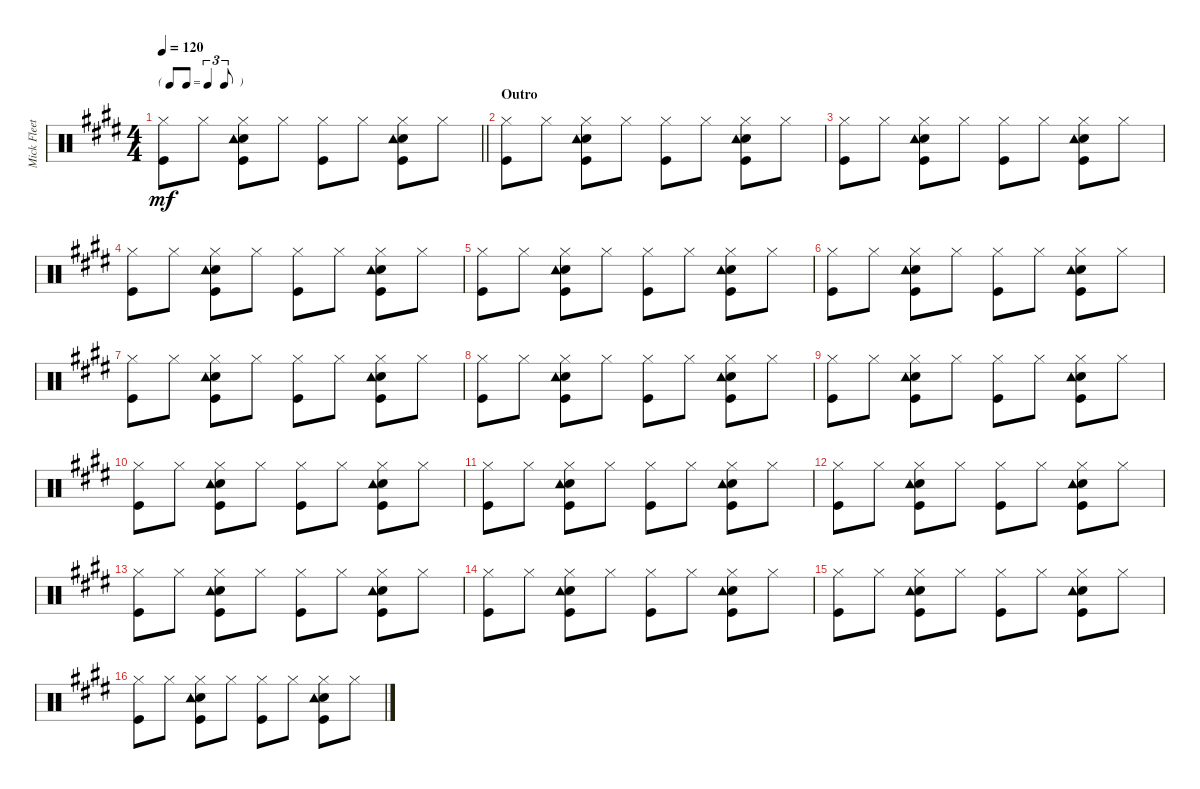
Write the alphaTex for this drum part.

\track ("Mick Fleetwood (Drums)" "Mick Fleet") {instrument percussion}
\staff {score}
\articulation defaults
\ts (4 4)
\tf triplet8th
\tempo 120
\clef neutral
\barLineRight lightlight
\ks e
("Kick (hit)" "Hi-Hat (closed)").8{dy mf} "Hi-Hat (closed)".8 ("Kick (hit)" "Snare (hit) 2" "Hi-Hat (closed)" "Tambourine (hit)").8 "Hi-Hat (closed)".8 ("Kick (hit)" "Hi-Hat (closed)").8 "Hi-Hat (closed)".8 ("Kick (hit)" "Snare (hit) 2" "Hi-Hat (closed)" "Tambourine (hit)").8 "Hi-Hat (closed)".8 |
\section ("" "Outro")
("Kick (hit)" "Hi-Hat (closed)").8 "Hi-Hat (closed)".8 ("Kick (hit)" "Snare (hit) 2" "Hi-Hat (closed)" "Tambourine (hit)").8 "Hi-Hat (closed)".8 ("Kick (hit)" "Hi-Hat (closed)").8 "Hi-Hat (closed)".8 ("Kick (hit)" "Snare (hit) 2" "Hi-Hat (closed)" "Tambourine (hit)").8 "Hi-Hat (closed)".8 |
("Kick (hit)" "Hi-Hat (closed)").8 "Hi-Hat (closed)".8 ("Kick (hit)" "Snare (hit) 2" "Hi-Hat (closed)" "Tambourine (hit)").8 "Hi-Hat (closed)".8 ("Kick (hit)" "Hi-Hat (closed)").8 "Hi-Hat (closed)".8 ("Kick (hit)" "Snare (hit) 2" "Hi-Hat (closed)" "Tambourine (hit)").8 "Hi-Hat (closed)".8 |
("Kick (hit)" "Hi-Hat (closed)").8 "Hi-Hat (closed)".8 ("Kick (hit)" "Snare (hit) 2" "Hi-Hat (closed)" "Tambourine (hit)").8 "Hi-Hat (closed)".8 ("Kick (hit)" "Hi-Hat (closed)").8 "Hi-Hat (closed)".8 ("Kick (hit)" "Snare (hit) 2" "Hi-Hat (closed)" "Tambourine (hit)").8 "Hi-Hat (closed)".8 |
("Kick (hit)" "Hi-Hat (closed)").8 "Hi-Hat (closed)".8 ("Kick (hit)" "Snare (hit) 2" "Hi-Hat (closed)" "Tambourine (hit)").8 "Hi-Hat (closed)".8 ("Kick (hit)" "Hi-Hat (closed)").8 "Hi-Hat (closed)".8 ("Kick (hit)" "Snare (hit) 2" "Hi-Hat (closed)" "Tambourine (hit)").8 "Hi-Hat (closed)".8 |
("Kick (hit)" "Hi-Hat (closed)").8 "Hi-Hat (closed)".8 ("Kick (hit)" "Snare (hit) 2" "Hi-Hat (closed)" "Tambourine (hit)").8 "Hi-Hat (closed)".8 ("Kick (hit)" "Hi-Hat (closed)").8 "Hi-Hat (closed)".8 ("Kick (hit)" "Snare (hit) 2" "Hi-Hat (closed)" "Tambourine (hit)").8 "Hi-Hat (closed)".8 |
("Kick (hit)" "Hi-Hat (closed)").8 "Hi-Hat (closed)".8 ("Kick (hit)" "Snare (hit) 2" "Hi-Hat (closed)" "Tambourine (hit)").8 "Hi-Hat (closed)".8 ("Kick (hit)" "Hi-Hat (closed)").8 "Hi-Hat (closed)".8 ("Kick (hit)" "Snare (hit) 2" "Hi-Hat (closed)" "Tambourine (hit)").8 "Hi-Hat (closed)".8 |
("Kick (hit)" "Hi-Hat (closed)").8 "Hi-Hat (closed)".8 ("Kick (hit)" "Snare (hit) 2" "Hi-Hat (closed)" "Tambourine (hit)").8 "Hi-Hat (closed)".8 ("Kick (hit)" "Hi-Hat (closed)").8 "Hi-Hat (closed)".8 ("Kick (hit)" "Snare (hit) 2" "Hi-Hat (closed)" "Tambourine (hit)").8 "Hi-Hat (closed)".8 |
("Kick (hit)" "Hi-Hat (closed)").8 "Hi-Hat (closed)".8 ("Kick (hit)" "Snare (hit) 2" "Hi-Hat (closed)" "Tambourine (hit)").8 "Hi-Hat (closed)".8 ("Kick (hit)" "Hi-Hat (closed)").8 "Hi-Hat (closed)".8 ("Kick (hit)" "Snare (hit) 2" "Hi-Hat (closed)" "Tambourine (hit)").8 "Hi-Hat (closed)".8 |
("Kick (hit)" "Hi-Hat (closed)").8 "Hi-Hat (closed)".8 ("Kick (hit)" "Snare (hit) 2" "Hi-Hat (closed)" "Tambourine (hit)").8 "Hi-Hat (closed)".8 ("Kick (hit)" "Hi-Hat (closed)").8 "Hi-Hat (closed)".8 ("Kick (hit)" "Snare (hit) 2" "Hi-Hat (closed)" "Tambourine (hit)").8 "Hi-Hat (closed)".8 |
("Kick (hit)" "Hi-Hat (closed)").8 "Hi-Hat (closed)".8 ("Kick (hit)" "Snare (hit) 2" "Hi-Hat (closed)" "Tambourine (hit)").8 "Hi-Hat (closed)".8 ("Kick (hit)" "Hi-Hat (closed)").8 "Hi-Hat (closed)".8 ("Kick (hit)" "Snare (hit) 2" "Hi-Hat (closed)" "Tambourine (hit)").8 "Hi-Hat (closed)".8 |
("Kick (hit)" "Hi-Hat (closed)").8 "Hi-Hat (closed)".8 ("Kick (hit)" "Snare (hit) 2" "Hi-Hat (closed)" "Tambourine (hit)").8 "Hi-Hat (closed)".8 ("Kick (hit)" "Hi-Hat (closed)").8 "Hi-Hat (closed)".8 ("Kick (hit)" "Snare (hit) 2" "Hi-Hat (closed)" "Tambourine (hit)").8 "Hi-Hat (closed)".8 |
("Kick (hit)" "Hi-Hat (closed)").8{volume 0} "Hi-Hat (closed)".8 ("Kick (hit)" "Snare (hit) 2" "Hi-Hat (closed)" "Tambourine (hit)").8 "Hi-Hat (closed)".8 ("Kick (hit)" "Hi-Hat (closed)").8 "Hi-Hat (closed)".8 ("Kick (hit)" "Snare (hit) 2" "Hi-Hat (closed)" "Tambourine (hit)").8 "Hi-Hat (closed)".8 |
("Kick (hit)" "Hi-Hat (closed)").8 "Hi-Hat (closed)".8 ("Kick (hit)" "Snare (hit) 2" "Hi-Hat (closed)" "Tambourine (hit)").8 "Hi-Hat (closed)".8 ("Kick (hit)" "Hi-Hat (closed)").8 "Hi-Hat (closed)".8 ("Kick (hit)" "Snare (hit) 2" "Hi-Hat (closed)" "Tambourine (hit)").8 "Hi-Hat (closed)".8 |
("Kick (hit)" "Hi-Hat (closed)").8 "Hi-Hat (closed)".8 ("Kick (hit)" "Snare (hit) 2" "Hi-Hat (closed)" "Tambourine (hit)").8 "Hi-Hat (closed)".8 ("Kick (hit)" "Hi-Hat (closed)").8 "Hi-Hat (closed)".8 ("Kick (hit)" "Snare (hit) 2" "Hi-Hat (closed)" "Tambourine (hit)").8 "Hi-Hat (closed)".8 |
("Kick (hit)" "Hi-Hat (closed)").8 "Hi-Hat (closed)".8 ("Kick (hit)" "Snare (hit) 2" "Hi-Hat (closed)" "Tambourine (hit)").8 "Hi-Hat (closed)".8 ("Kick (hit)" "Hi-Hat (closed)").8 "Hi-Hat (closed)".8 ("Kick (hit)" "Snare (hit) 2" "Hi-Hat (closed)" "Tambourine (hit)").8 "Hi-Hat (closed)".8
